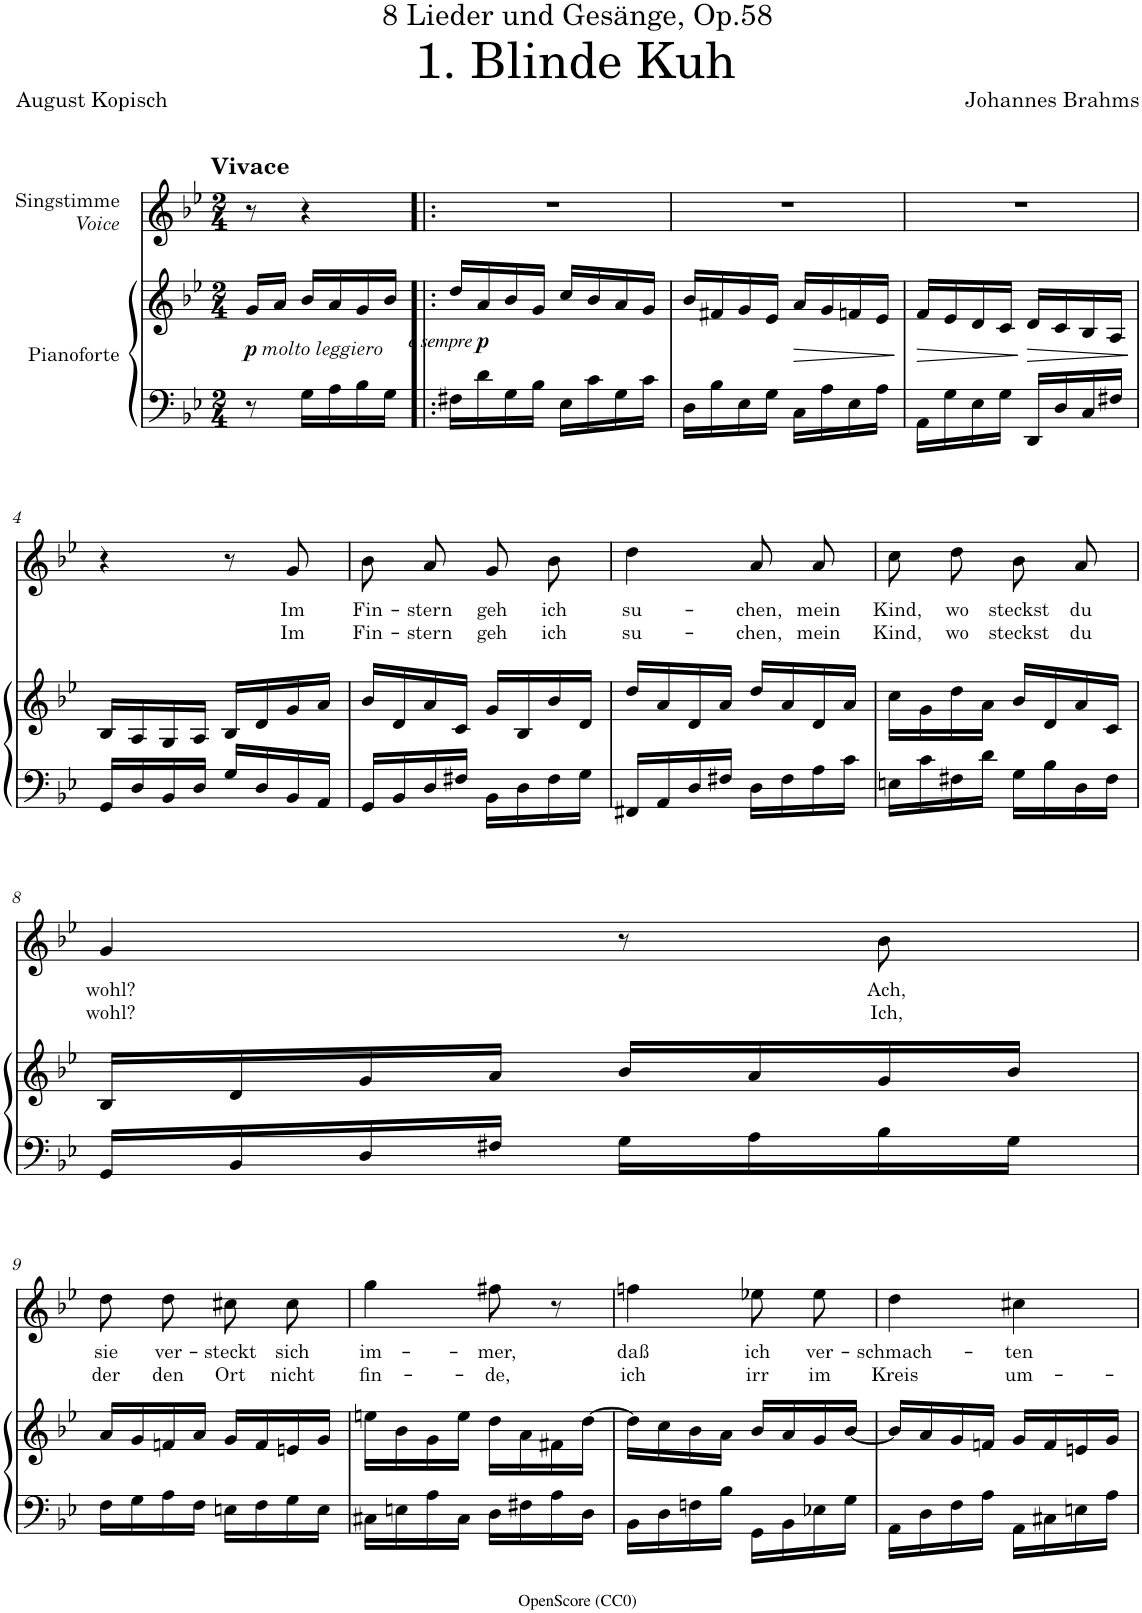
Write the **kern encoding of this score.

**kern	**kern	**dynam	**kern	**text	**text
*part2	*part2	*part2	*part1	*part1	*part1
*staff3	*staff2	*staff2/3	*staff1	*staff1	*staff1
*I"Pianoforte	*	*	*I"Singstimme Voice	*	*
*I'Pno	*	*	*	*	*
*clefF4	*clefG2	*	*clefG2	*	*
*k[b-e-]	*k[b-e-]	*	*k[b-e-]	*	*
*M2/4	*M2/4	*	*M2/4	*	*
=	=	=	=	=	=
!	!	!	!LO:TX:a:B:t=Vivace	!	!
!	!	!LO:DY:b	!	!	!
!	!	!LO:DY:n=1:b	!	!	!
8r	16g/LL	p other-dynamics	8r	.	.
.	16a/JJ	.	.	.	.
16G\LL	16b-/LL	.	4r	.	.
16A\	16a/	.	.	.	.
16B-\	16g/	.	.	.	.
16G\JJ	16b-/JJ	.	.	.	.
=1!|:	=1!|:	=1!|:	=1!|:	=1!|:	=1!|:
!	!	!LO:DY:b	!	!	!
!	!	!LO:DY:n=1:b	!	!	!
16F#X\LL	16dd/LL	other-dynamics p	2r	.	.
16d\	16a/	.	.	.	.
16G\	16b-/	.	.	.	.
16B-\JJ	16g/JJ	.	.	.	.
16E-\LL	16cc/LL	.	.	.	.
16c\	16b-/	.	.	.	.
16G\	16a/	.	.	.	.
16c\JJ	16g/JJ	.	.	.	.
=2	=2	=2	=2	=2	=2
16D\LL	16b-/LL	.	2r	.	.
16B-\	16f#X/	.	.	.	.
16E-\	16g/	.	.	.	.
16G\JJ	16e-/JJ	.	.	.	.
!	!	!LO:HP:b	!	!	!
16C\LL	16a/LL	>	.	.	.
16A\	16g/	.	.	.	.
16E-\	16fn/	.	.	.	.
16A\JJ	16e-/JJ	.	.	.	.
.	.	]	.	.	.
=3	=3	=3	=3	=3	=3
!	!	!LO:HP:b	!	!	!
16AA\LL	16f/LL	>	2r	.	.
16G\	16e-/	.	.	.	.
16E-\	16d/	.	.	.	.
16G\JJ	16c/JJ	.	.	.	.
!	!	!LO:HP:n=1:b	!	!	!
16DD/LL	16d/LL	] >	.	.	.
16D/	16c/	.	.	.	.
16C/	16B-/	.	.	.	.
16F#X/JJ	16A/JJ	.	.	.	.
.	.	]	.	.	.
!!LO:LB:g=z
=4	=4	=4	=4	=4	=4
16GG/LL	16B-/LL	.	4r	.	.
16D/	16A/	.	.	.	.
16BB-/	16G/	.	.	.	.
16D/JJ	16A/JJ	.	.	.	.
16G/LL	16B-/LL	.	8r	.	.
16D/	16d/	.	.	.	.
!	!	!	!	!LO:LY:b	!LO:LY:b
16BB-/	16g/	.	8g/	Im	Im
16AA/JJ	16a/JJ	.	.	.	.
=5	=5	=5	=5	=5	=5
!	!	!	!	!LO:LY:b	!LO:LY:b
16GG/LL	16b-/LL	.	8b-/L	Fin-	Fin-
16BB-/	16d/	.	.	.	.
!	!	!	!	!LO:LY:b	!LO:LY:b
16D/	16a/	.	8a/J	-stern	-stern
16F#X/JJ	16c/JJ	.	.	.	.
!	!	!	!	!LO:LY:b	!LO:LY:b
16BB-\LL	16g/LL	.	8g/L	geh	geh
16D\	16B-/	.	.	.	.
!	!	!	!	!LO:LY:b	!LO:LY:b
16F#\	16b-/	.	8b-/J	ich	ich
16G\JJ	16d/JJ	.	.	.	.
=6	=6	=6	=6	=6	=6
!	!	!	!	!LO:LY:b	!LO:LY:b
16FF#X/LL	16dd/LL	.	4dd\	su-	su-
16AA/	16a/	.	.	.	.
16D/	16d/	.	.	.	.
16F#X/JJ	16a/JJ	.	.	.	.
!	!	!	!	!LO:LY:b	!LO:LY:b
16D\LL	16dd/LL	.	8a/L	-chen,	-chen,
16F#\	16a/	.	.	.	.
!	!	!	!	!LO:LY:b	!LO:LY:b
16A\	16d/	.	8a/J	mein	mein
16c\JJ	16a/JJ	.	.	.	.
=7	=7	=7	=7	=7	=7
!	!	!	!	!LO:LY:b	!LO:LY:b
16En\LL	16cc\LL	.	8cc\L	Kind,	Kind,
16c\	16g\	.	.	.	.
!	!	!	!	!LO:LY:b	!LO:LY:b
16F#X\	16dd\	.	8dd\J	wo	wo
16d\JJ	16a\JJ	.	.	.	.
!	!	!	!	!LO:LY:b	!LO:LY:b
16G\LL	16b-/LL	.	8b-/L	steckst	steckst
16B-\	16d/	.	.	.	.
!	!	!	!	!LO:LY:b	!LO:LY:b
16D\	16a/	.	8a/J	du	du
16F#\JJ	16c/JJ	.	.	.	.
!!LO:LB:g=z
=8	=8	=8	=8	=8	=8
!	!	!	!	!LO:LY:b	!LO:LY:b
16GG/LL	16B-/LL	.	4g/	wohl?	wohl?
16BB-/	16d/	.	.	.	.
16D/	16g/	.	.	.	.
16F#X/JJ	16a/JJ	.	.	.	.
16G\LL	16b-/LL	.	8r	.	.
16A\	16a/	.	.	.	.
!	!	!	!	!LO:LY:b	!LO:LY:b
16B-\	16g/	.	8b-\	Ach,	Ich,
16G\JJ	16b-/JJ	.	.	.	.
!!LO:LB:g=z
=9	=9	=9	=9	=9	=9
!	!	!	!	!LO:LY:b	!LO:LY:b
16F\LL	16a/LL	.	8dd\L	sie	der
16G\	16g/	.	.	.	.
!	!	!	!	!LO:LY:b	!LO:LY:b
16A\	16fn/	.	8dd\J	ver-	den
16F\JJ	16a/JJ	.	.	.	.
!	!	!	!	!LO:LY:b	!LO:LY:b
16En\LL	16g/LL	.	8cc#X\L	-steckt	Ort
16F\	16f/	.	.	.	.
!	!	!	!	!LO:LY:b	!LO:LY:b
16G\	16en/	.	8cc#\J	sich	nicht
16E\JJ	16g/JJ	.	.	.	.
=10	=10	=10	=10	=10	=10
!	!	!	!	!LO:LY:b	!LO:LY:b
16C#X\LL	16een\LL	.	4gg\	im-	fin-
16En\	16b-\	.	.	.	.
16A\	16g\	.	.	.	.
16C#\JJ	16ee\JJ	.	.	.	.
!	!	!	!	!LO:LY:b	!LO:LY:b
16D\LL	16dd\LL	.	8ff#X\	-mer,	-de,
16F#X\	16a\	.	.	.	.
16A\	16f#X\	.	8r	.	.
16D\JJ	[16dd\JJ	.	.	.	.
=11	=11	=11	=11	=11	=11
!	!	!	!	!LO:LY:b	!LO:LY:b
16BB-\LL	16dd\LL]	.	4ffn\	daß	ich
16D\	16cc\	.	.	.	.
16Fn\	16b-\	.	.	.	.
16B-\JJ	16a\JJ	.	.	.	.
!	!	!	!	!LO:LY:b	!LO:LY:b
16GG\LL	16b-/LL	.	8ee-X\L	ich	irr
16BB-\	16a/	.	.	.	.
!	!	!	!	!LO:LY:b	!LO:LY:b
16E-X\	16g/	.	8ee-\J	ver-	im
16G\JJ	[16b-/JJ	.	.	.	.
=12	=12	=12	=12	=12	=12
!	!	!	!	!LO:LY:b	!LO:LY:b
16AA\LL	16b-/LL]	.	4dd\	-schmach-	Kreis
16D\	16a/	.	.	.	.
16F\	16g/	.	.	.	.
16A\JJ	16fn/JJ	.	.	.	.
!	!	!	!	!LO:LY:b	!LO:LY:b
16AA\LL	16g/LL	.	4cc#X\	-ten	um-
16C#X\	16f/	.	.	.	.
16En\	16en/	.	.	.	.
16A\JJ	16g/JJ	.	.	.	.
=	=	=	=	=	=
*-	*-	*-	*-	*-	*-
